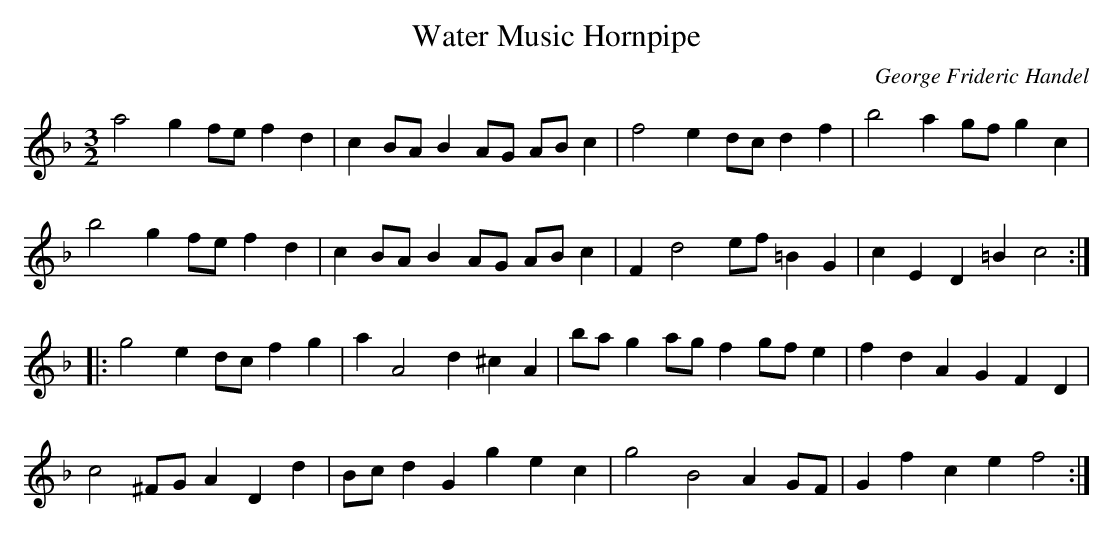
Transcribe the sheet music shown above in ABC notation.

X:1
T:Water Music Hornpipe
C:George Frideric Handel
M:3/2
L:1/8
K:Dmin
a4g2 fe f2d2|c2 BA B2 AG AB c2|f4 e2 dc d2f2|b4 a2 gf g2c2|
b4 g2 fe f2d2|c2 BA B2 AG AB c2|F2d4 ef =B2G2|c2E2D2=B2 c4:|
|:g4e2 dc f2g2|a2 A4 d2^c2A2|ba g2 ag f2 gf e2|f2d2A2G2F2D2|
c4 ^FG A2D2 d2|Bc d2G2 g2e2c2|g4B4 A2 GF|G2f2c2e2f4:|]
